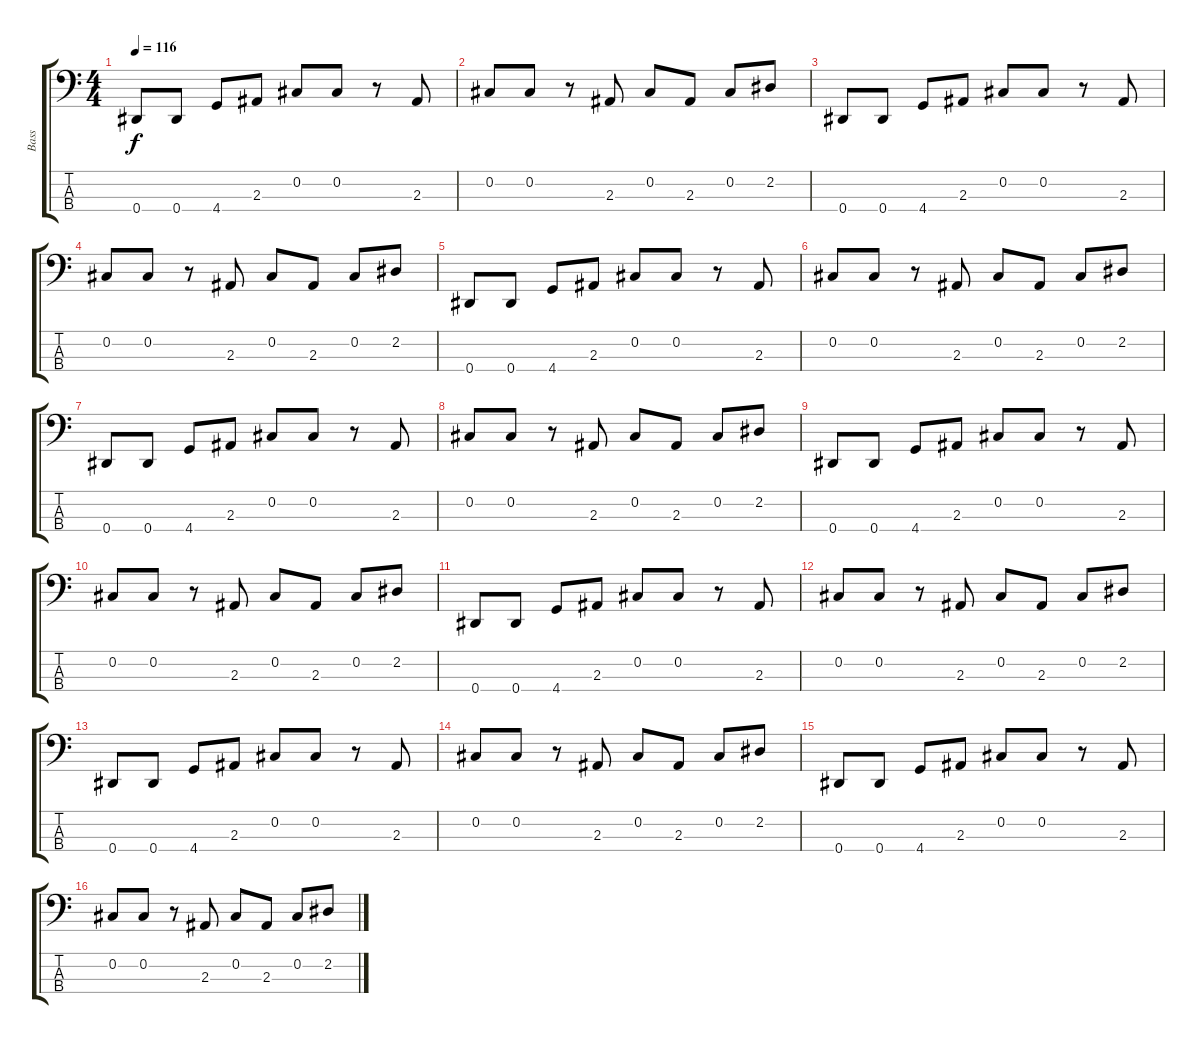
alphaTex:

\track ("Bass" "Bass") {instrument electricbassfinger}
\staff {score tabs}
\tuning (Gb2 Db2 Ab1 Eb1) {hide}
\ts (4 4)
\tempo 116
\clef f4
\ks c
0.4.8{dy f instrument electricbassfinger} 0.4.8 4.4.8 2.3.8 0.2.8 0.2.8 r.8 2.3.8 |
0.2.8 0.2.8 r.8 2.3.8 0.2.8 2.3.8 0.2.8 2.2.8 |
0.4.8 0.4.8 4.4.8 2.3.8 0.2.8 0.2.8 r.8 2.3.8 |
0.2.8 0.2.8 r.8 2.3.8 0.2.8 2.3.8 0.2.8 2.2.8 |
0.4.8 0.4.8 4.4.8 2.3.8 0.2.8 0.2.8 r.8 2.3.8 |
0.2.8 0.2.8 r.8 2.3.8 0.2.8 2.3.8 0.2.8 2.2.8 |
0.4.8 0.4.8 4.4.8 2.3.8 0.2.8 0.2.8 r.8 2.3.8 |
0.2.8 0.2.8 r.8 2.3.8 0.2.8 2.3.8 0.2.8 2.2.8 |
0.4.8 0.4.8 4.4.8 2.3.8 0.2.8 0.2.8 r.8 2.3.8 |
0.2.8 0.2.8 r.8 2.3.8 0.2.8 2.3.8 0.2.8 2.2.8 |
0.4.8 0.4.8 4.4.8 2.3.8 0.2.8 0.2.8 r.8 2.3.8 |
0.2.8 0.2.8 r.8 2.3.8 0.2.8 2.3.8 0.2.8 2.2.8 |
0.4.8 0.4.8 4.4.8 2.3.8 0.2.8 0.2.8 r.8 2.3.8 |
0.2.8 0.2.8 r.8 2.3.8 0.2.8 2.3.8 0.2.8 2.2.8 |
0.4.8 0.4.8 4.4.8 2.3.8 0.2.8 0.2.8 r.8 2.3.8 |
0.2.8 0.2.8 r.8 2.3.8 0.2.8 2.3.8 0.2.8 2.2.8
